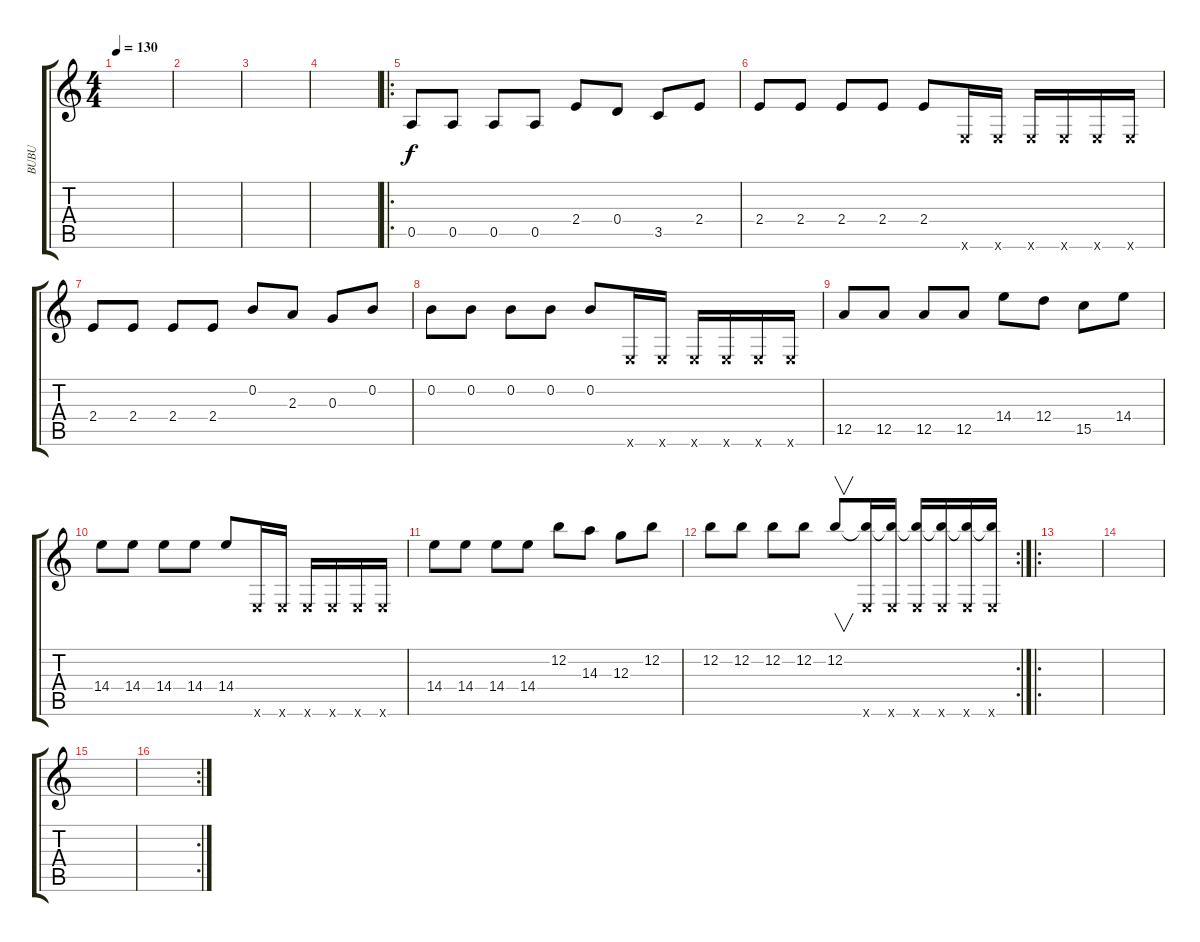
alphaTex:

\track ("BUBU" "BUBU") {instrument overdrivenguitar}
\staff {score tabs}
\tuning (E4 B3 G3 D3 A2 E2) {hide}
\ts (4 4)
\tempo 130
\clef g2
\ks c
|
|
|
|
\ro
0.5.8 0.5.8 0.5.8 0.5.8 2.4.8 0.4.8 3.5.8 2.4.8 |
2.4.8 2.4.8 2.4.8 2.4.8 2.4.8 0.6{x}.16 0.6{x}.16 0.6{x}.16 0.6{x}.16 0.6{x}.16 0.6{x}.16 |
2.4.8 2.4.8 2.4.8 2.4.8 0.2.8 2.3.8 0.3.8 0.2.8 |
0.2.8 0.2.8 0.2.8 0.2.8 0.2.8 0.6{x}.16 0.6{x}.16 0.6{x}.16 0.6{x}.16 0.6{x}.16 0.6{x}.16 |
12.5.8 12.5.8 12.5.8 12.5.8 14.4.8 12.4.8 15.5.8 14.4.8 |
14.4.8 14.4.8 14.4.8 14.4.8 14.4.8 0.6{x}.16 0.6{x}.16 0.6{x}.16 0.6{x}.16 0.6{x}.16 0.6{x}.16 |
14.4.8 14.4.8 14.4.8 14.4.8 12.2.8 14.3.8 12.3.8 12.2.8 |
\rc 2
12.2.8 12.2.8 12.2.8 12.2.8 12.2.8{v} (12.2{t} 0.6{x}).16 (12.2{t} 0.6{x}).16 (12.2{t} 0.6{x}).16 (12.2{t} 0.6{x}).16 (12.2{t} 0.6{x}).16 (12.2{t} 0.6{x}).16 |
\ro
|
|
|
\rc 2
